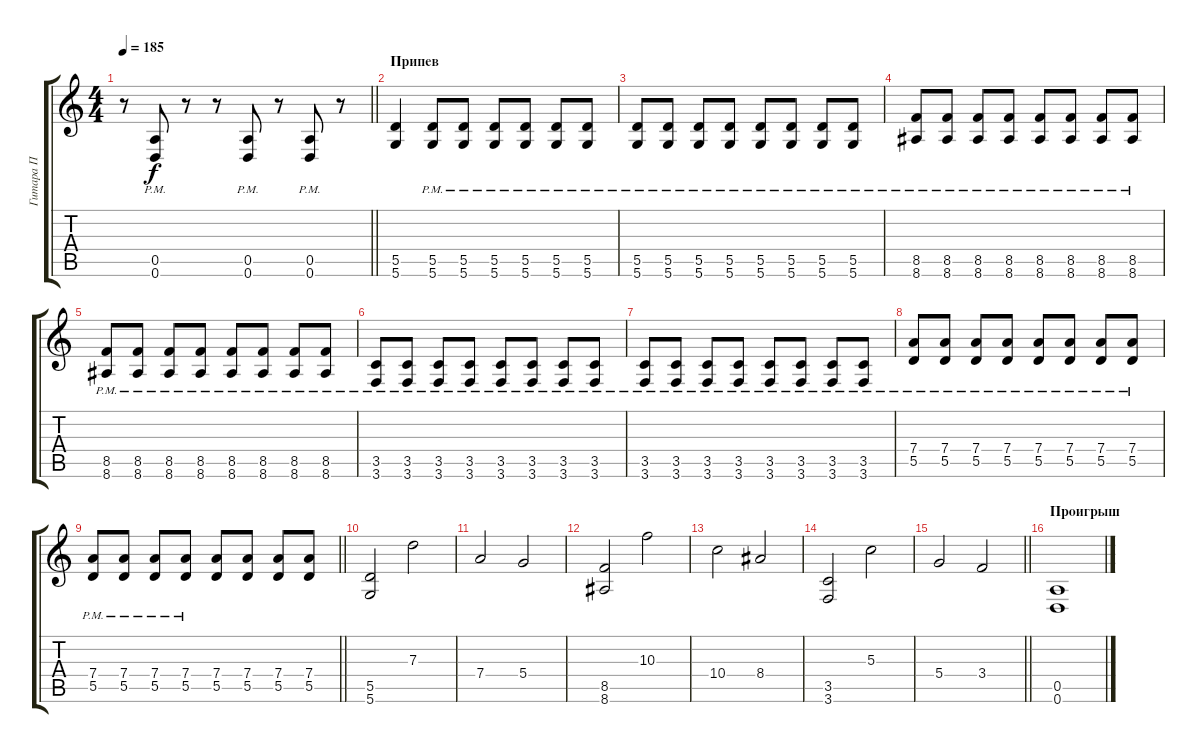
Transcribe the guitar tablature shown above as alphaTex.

\track ("Гитара П" "Гитара П") {instrument distortionguitar}
\staff {score tabs}
\tuning (E4 B3 G3 D3 A2 D2) {hide}
\ts (4 4)
\tempo 185
\clef g2
\barLineRight lightlight
\ks c
r.8{dy f} (0.5{pm} 0.6{pm}).8 r.8 r.8 (0.5{pm} 0.6{pm}).8 r.8 (0.5{pm} 0.6{pm}).8 r.8 |
\section ("" "Припев")
(5.5 5.6).4 (5.5{pm} 5.6{pm}).8 (5.5{pm} 5.6{pm}).8 (5.5{pm} 5.6{pm}).8 (5.5{pm} 5.6{pm}).8 (5.5{pm} 5.6{pm}).8 (5.5{pm} 5.6{pm}).8 |
(5.5{pm} 5.6{pm}).8 (5.5{pm} 5.6{pm}).8 (5.5{pm} 5.6{pm}).8 (5.5{pm} 5.6{pm}).8 (5.5{pm} 5.6{pm}).8 (5.5{pm} 5.6{pm}).8 (5.5{pm} 5.6{pm}).8 (5.5{pm} 5.6{pm}).8 |
(8.5{pm} 8.6{pm}).8 (8.5{pm} 8.6{pm}).8 (8.5{pm} 8.6{pm}).8 (8.5{pm} 8.6{pm}).8 (8.5{pm} 8.6{pm}).8 (8.5{pm} 8.6{pm}).8 (8.5{pm} 8.6{pm}).8 (8.5{pm} 8.6{pm}).8 |
(8.5{pm} 8.6{pm}).8 (8.5{pm} 8.6{pm}).8 (8.5{pm} 8.6{pm}).8 (8.5{pm} 8.6{pm}).8 (8.5{pm} 8.6{pm}).8 (8.5{pm} 8.6{pm}).8 (8.5{pm} 8.6{pm}).8 (8.5{pm} 8.6{pm}).8 |
(3.5{pm} 3.6{pm}).8 (3.5{pm} 3.6{pm}).8 (3.5{pm} 3.6{pm}).8 (3.5{pm} 3.6{pm}).8 (3.5{pm} 3.6{pm}).8 (3.5{pm} 3.6{pm}).8 (3.5{pm} 3.6{pm}).8 (3.5{pm} 3.6{pm}).8 |
(3.5{pm} 3.6{pm}).8 (3.5{pm} 3.6{pm}).8 (3.5{pm} 3.6{pm}).8 (3.5{pm} 3.6{pm}).8 (3.5{pm} 3.6{pm}).8 (3.5{pm} 3.6{pm}).8 (3.5{pm} 3.6{pm}).8 (3.5{pm} 3.6{pm}).8 |
(7.4{pm} 5.5{pm}).8 (7.4{pm} 5.5{pm}).8 (7.4{pm} 5.5{pm}).8 (7.4{pm} 5.5{pm}).8 (7.4{pm} 5.5{pm}).8 (7.4{pm} 5.5{pm}).8 (7.4{pm} 5.5{pm}).8 (7.4{pm} 5.5{pm}).8 |
\barLineRight lightlight
(7.4{pm} 5.5{pm}).8 (7.4{pm} 5.5{pm}).8 (7.4{pm} 5.5{pm}).8 (7.4{pm} 5.5{pm}).8 (7.4 5.5).8 (7.4 5.5).8 (7.4 5.5).8 (7.4 5.5).8 |
\section ("" " ")
(5.5 5.6).2 7.3.2 |
7.4.2 5.4.2 |
(8.5 8.6).2 10.3.2 |
10.4.2 8.4.2 |
(3.5 3.6).2 5.3.2 |
\barLineRight lightlight
5.4.2 3.4.2 |
\section ("" "Проигрыш")
(0.5 0.6).1
